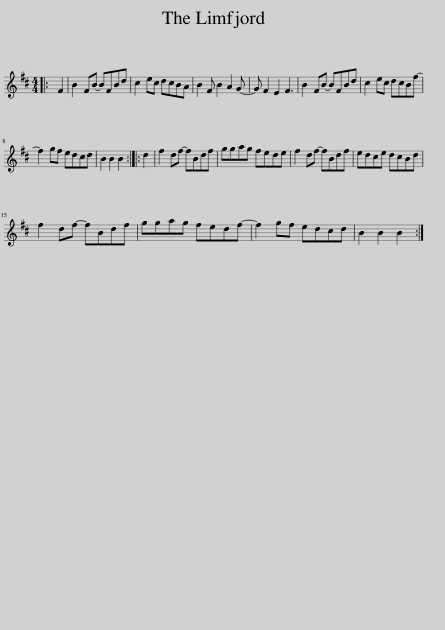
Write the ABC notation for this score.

X:1
L:1/8
M:4/4
I:linebreak $
K:Bmin
V:1 treble
V:1
|: F2 | B2 FB- BFBd | c2 ec dcBA | B2 F B2 A2 G- | G F2 E2 F3 | %5
 B2 FB- BFBd | c2 ec dcBf- |$ f2 gf edcd | B2 B2 B2 :: d2 | %10
 f2 df- fBdf | ggag fede | f2 df- fBdf | edce dcBd |$ f2 df- fBdf | %15
 ggag fedf- | f2 gf edcd | B2 B2 B2 :| %18
